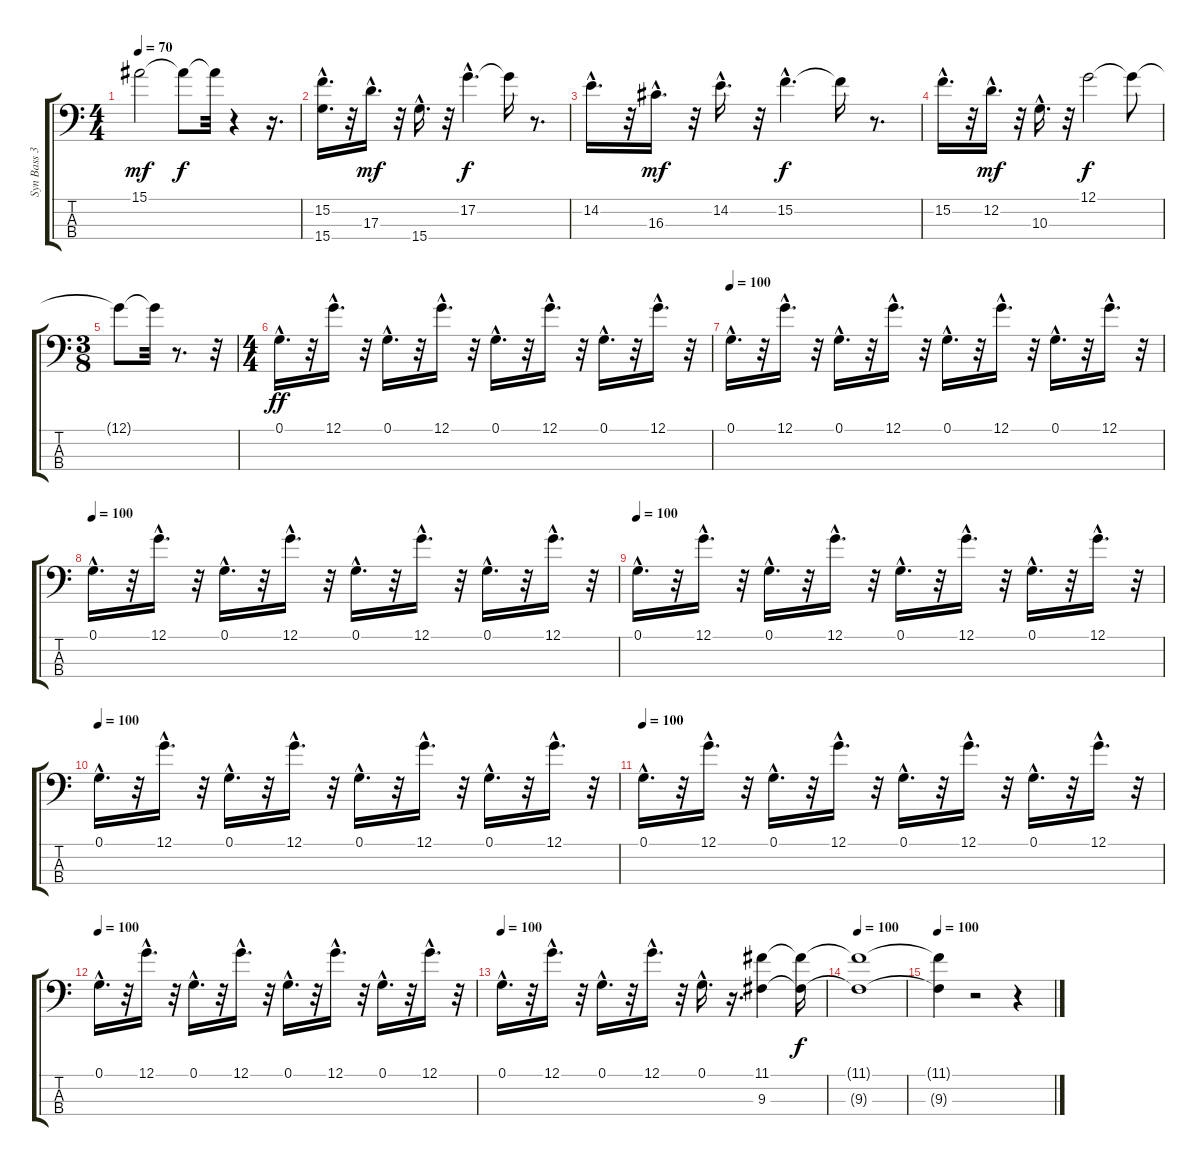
\track ("Syn Bass 3" "Syn Bass 3") {instrument distortionguitar}
\staff {score tabs}
\tuning (G2 D2 A1 E1) {hide}
\ts (4 4)
\tempo 70
\clef f4
\ks c
15.1.2{dy mf} 15.1{t}.8{dy f} 15.1{t}.32 r.4 r.16{d} |
(15.2{hac} 15.4{hac}).16{d} r.32 17.3{hac}.16{d dy mf} r.32 15.4{hac}.16{d} r.32 17.2{hac}.4{d dy f} 17.2{t}.16 r.8{d} |
14.2{hac}.16{d} r.32 16.3{hac}.16{d dy mf} r.32 14.2{hac}.16{d} r.32 15.2{hac}.4{d dy f} 15.2{t}.16 r.8{d} |
15.2{hac}.16{d} r.32 12.2{hac}.16{d dy mf} r.32 10.3{hac}.16{d} r.32 12.1.2{dy f} 12.1{t}.8 |
\ts (3 8)
12.1{t}.8 12.1{t}.32 r.8{d} r.32 |
\ts (4 4)
0.1{hac}.16{d dy ff} r.32 12.1{hac}.16{d} r.32 0.1{hac}.16{d} r.32 12.1{hac}.16{d} r.32 0.1{hac}.16{d} r.32 12.1{hac}.16{d} r.32 0.1{hac}.16{d} r.32 12.1{hac}.16{d} r.32 |
\tempo 100
0.1{hac}.16{d} r.32 12.1{hac}.16{d} r.32 0.1{hac}.16{d} r.32 12.1{hac}.16{d} r.32 0.1{hac}.16{d} r.32 12.1{hac}.16{d} r.32 0.1{hac}.16{d} r.32 12.1{hac}.16{d} r.32 |
\tempo 100
0.1{hac}.16{d} r.32 12.1{hac}.16{d} r.32 0.1{hac}.16{d} r.32 12.1{hac}.16{d} r.32 0.1{hac}.16{d} r.32 12.1{hac}.16{d} r.32 0.1{hac}.16{d} r.32 12.1{hac}.16{d} r.32 |
\tempo 100
0.1{hac}.16{d} r.32 12.1{hac}.16{d} r.32 0.1{hac}.16{d} r.32 12.1{hac}.16{d} r.32 0.1{hac}.16{d} r.32 12.1{hac}.16{d} r.32 0.1{hac}.16{d} r.32 12.1{hac}.16{d} r.32 |
\tempo 100
0.1{hac}.16{d} r.32 12.1{hac}.16{d} r.32 0.1{hac}.16{d} r.32 12.1{hac}.16{d} r.32 0.1{hac}.16{d} r.32 12.1{hac}.16{d} r.32 0.1{hac}.16{d} r.32 12.1{hac}.16{d} r.32 |
\tempo 100
0.1{hac}.16{d} r.32 12.1{hac}.16{d} r.32 0.1{hac}.16{d} r.32 12.1{hac}.16{d} r.32 0.1{hac}.16{d} r.32 12.1{hac}.16{d} r.32 0.1{hac}.16{d} r.32 12.1{hac}.16{d} r.32 |
\tempo 100
0.1{hac}.16{d} r.32 12.1{hac}.16{d} r.32 0.1{hac}.16{d} r.32 12.1{hac}.16{d} r.32 0.1{hac}.16{d} r.32 12.1{hac}.16{d} r.32 0.1{hac}.16{d} r.32 12.1{hac}.16{d} r.32 |
\tempo 100
0.1{hac}.16{d} r.32 12.1{hac}.16{d} r.32 0.1{hac}.16{d} r.32 12.1{hac}.16{d} r.32 0.1{hac}.16{d} r.16{d} (11.1 9.3).4 (11.1{t} 9.3{t}).16{dy f} |
\tempo 100
(11.1{t} 9.3{t}).1 |
\tempo 100
(11.1{t} 9.3{t}).4 r.2 r.4
